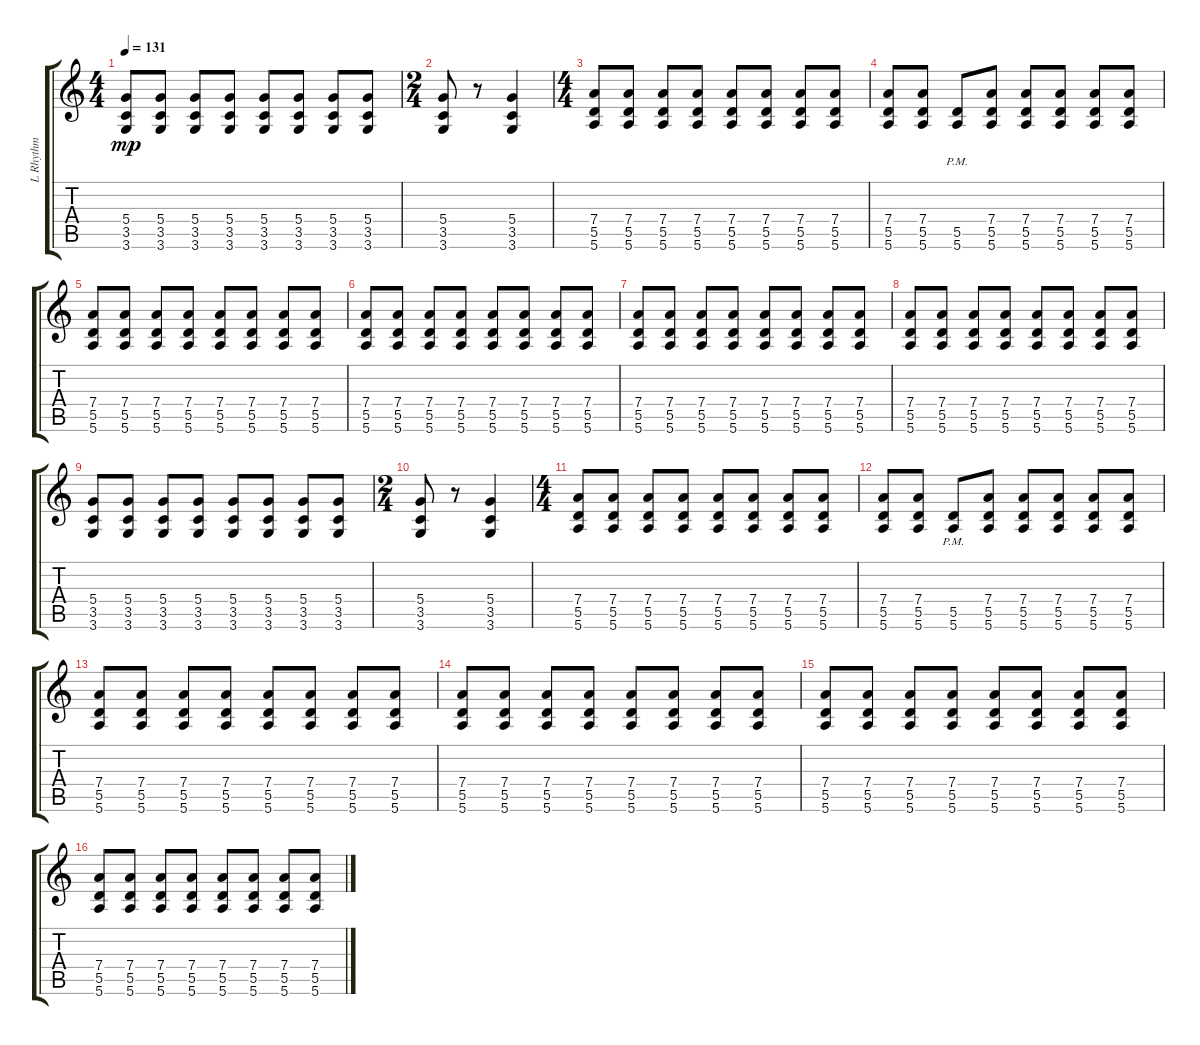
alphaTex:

\track ("L Rhythm" "L Rhythm") {instrument distortionguitar}
\staff {score tabs}
\tuning (E4 B3 G3 D3 A2 E2) {hide}
\ts (4 4)
\tempo 131
\clef g2
\ks c
(5.4 3.5 3.6).8{dy mp} (5.4 3.5 3.6).8 (5.4 3.5 3.6).8 (5.4 3.5 3.6).8 (5.4 3.5 3.6).8 (5.4 3.5 3.6).8 (5.4 3.5 3.6).8 (5.4 3.5 3.6).8 |
\ts (2 4)
(5.4 3.5 3.6).8 r.8 (5.4 3.5 3.6).4 |
\ts (4 4)
(7.4 5.5 5.6).8 (7.4 5.5 5.6).8 (7.4 5.5 5.6).8 (7.4 5.5 5.6).8 (7.4 5.5 5.6).8 (7.4 5.5 5.6).8 (7.4 5.5 5.6).8 (7.4 5.5 5.6).8 |
(7.4 5.5 5.6).8 (7.4 5.5 5.6).8 (5.5{pm} 5.6{pm}).8 (7.4 5.5 5.6).8 (7.4 5.5 5.6).8 (7.4 5.5 5.6).8 (7.4 5.5 5.6).8 (7.4 5.5 5.6).8 |
(7.4 5.5 5.6).8 (7.4 5.5 5.6).8 (7.4 5.5 5.6).8 (7.4 5.5 5.6).8 (7.4 5.5 5.6).8 (7.4 5.5 5.6).8 (7.4 5.5 5.6).8 (7.4 5.5 5.6).8 |
(7.4 5.5 5.6).8 (7.4 5.5 5.6).8 (7.4 5.5 5.6).8 (7.4 5.5 5.6).8 (7.4 5.5 5.6).8 (7.4 5.5 5.6).8 (7.4 5.5 5.6).8 (7.4 5.5 5.6).8 |
(7.4 5.5 5.6).8 (7.4 5.5 5.6).8 (7.4 5.5 5.6).8 (7.4 5.5 5.6).8 (7.4 5.5 5.6).8 (7.4 5.5 5.6).8 (7.4 5.5 5.6).8 (7.4 5.5 5.6).8 |
(7.4 5.5 5.6).8 (7.4 5.5 5.6).8 (7.4 5.5 5.6).8 (7.4 5.5 5.6).8 (7.4 5.5 5.6).8 (7.4 5.5 5.6).8 (7.4 5.5 5.6).8 (7.4 5.5 5.6).8 |
(5.4 3.5 3.6).8 (5.4 3.5 3.6).8 (5.4 3.5 3.6).8 (5.4 3.5 3.6).8 (5.4 3.5 3.6).8 (5.4 3.5 3.6).8 (5.4 3.5 3.6).8 (5.4 3.5 3.6).8 |
\ts (2 4)
(5.4 3.5 3.6).8 r.8 (5.4 3.5 3.6).4 |
\ts (4 4)
(7.4 5.5 5.6).8 (7.4 5.5 5.6).8 (7.4 5.5 5.6).8 (7.4 5.5 5.6).8 (7.4 5.5 5.6).8 (7.4 5.5 5.6).8 (7.4 5.5 5.6).8 (7.4 5.5 5.6).8 |
(7.4 5.5 5.6).8 (7.4 5.5 5.6).8 (5.5{pm} 5.6{pm}).8 (7.4 5.5 5.6).8 (7.4 5.5 5.6).8 (7.4 5.5 5.6).8 (7.4 5.5 5.6).8 (7.4 5.5 5.6).8 |
(7.4 5.5 5.6).8 (7.4 5.5 5.6).8 (7.4 5.5 5.6).8 (7.4 5.5 5.6).8 (7.4 5.5 5.6).8 (7.4 5.5 5.6).8 (7.4 5.5 5.6).8 (7.4 5.5 5.6).8 |
(7.4 5.5 5.6).8 (7.4 5.5 5.6).8 (7.4 5.5 5.6).8 (7.4 5.5 5.6).8 (7.4 5.5 5.6).8 (7.4 5.5 5.6).8 (7.4 5.5 5.6).8 (7.4 5.5 5.6).8 |
(7.4 5.5 5.6).8 (7.4 5.5 5.6).8 (7.4 5.5 5.6).8 (7.4 5.5 5.6).8 (7.4 5.5 5.6).8 (7.4 5.5 5.6).8 (7.4 5.5 5.6).8 (7.4 5.5 5.6).8 |
(7.4 5.5 5.6).8 (7.4 5.5 5.6).8 (7.4 5.5 5.6).8 (7.4 5.5 5.6).8 (7.4 5.5 5.6).8 (7.4 5.5 5.6).8 (7.4 5.5 5.6).8 (7.4 5.5 5.6).8
